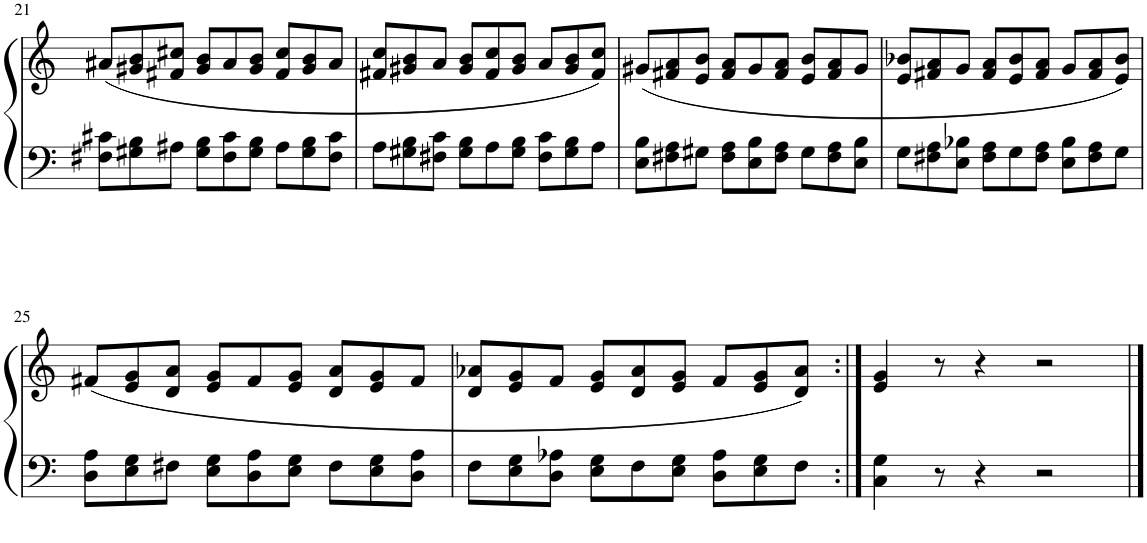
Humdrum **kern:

**kern	**kern
*part1	*part1
*staff2	*staff1
*I"Piano	*
*I'Pno	*
!!LO:PB:g=z
*clefF4	*clefG2
*k[]	*k[]
*M9/8	*M9/8
=21	=21
8F#X\ 8c#X\L	(8a#X/L
8G#X\ 8B\	8g#X/ 8b/
8A#X\J	8f#X/ 8cc#X/J
8G#\ 8B\L	8g#/ 8b/L
8F#\ 8c#\	8a#/
8G#\ 8B\J	8g#/ 8b/J
8A#\L	8f#/ 8cc#/L
8G#\ 8B\	8g#/ 8b/
8F#\ 8c#\J	8a#/J
=22	=22
8A\L	8f#X/ 8cc/L
8G#X\ 8B\	8g#X/ 8b/
8F#X\ 8c\J	8a/J
8G#\ 8B\L	8g#/ 8b/L
8A\	8f#/ 8cc/
8G#\ 8B\J	8g#/ 8b/J
8F#\ 8c\L	8a/L
8G#\ 8B\	8g#/ 8b/
8A\J	8f#/ 8cc/J)
=23	=23
8E\ 8B\L	(8g#X/L
8F#X\ 8A\	8f#X/ 8a/
8G#X\J	8e/ 8b/J
8F#\ 8A\L	8f#/ 8a/L
8E\ 8B\	8g#/
8F#\ 8A\J	8f#/ 8a/J
8G#\L	8e/ 8b/L
8F#\ 8A\	8f#/ 8a/
8E\ 8B\J	8g#/J
=24	=24
8G\L	8e/ 8b-X/L
8F#X\ 8A\	8f#X/ 8a/
8E\ 8B-X\J	8g/J
8F#\ 8A\L	8f#/ 8a/L
8G\	8e/ 8b-/
8F#\ 8A\J	8f#/ 8a/J
8E\ 8B-\L	8g/L
8F#\ 8A\	8f#/ 8a/
8G\J	8e/ 8b-/J)
!!LO:LB:g=z
=25	=25
8D\ 8A\L	(8f#X/L
8E\ 8G\	8e/ 8g/
8F#X\J	8d/ 8a/J
8E\ 8G\L	8e/ 8g/L
8D\ 8A\	8f#/
8E\ 8G\J	8e/ 8g/J
8F#\L	8d/ 8a/L
8E\ 8G\	8e/ 8g/
8D\ 8A\J	8f#/J
=26	=26
8F\L	8d/ 8a-X/L
8E\ 8G\	8e/ 8g/
8D\ 8A-X\J	8f/J
8E\ 8G\L	8e/ 8g/L
8F\	8d/ 8a-/
8E\ 8G\J	8e/ 8g/J
8D\ 8A-\L	8f/L
8E\ 8G\	8e/ 8g/
8F\J	8d/ 8a-/J)
=27:|!	=27:|!
4C\ 4G\	4e/ 4g/
8r	8r
4r	4r
2r	2r
==	==
*-	*-
